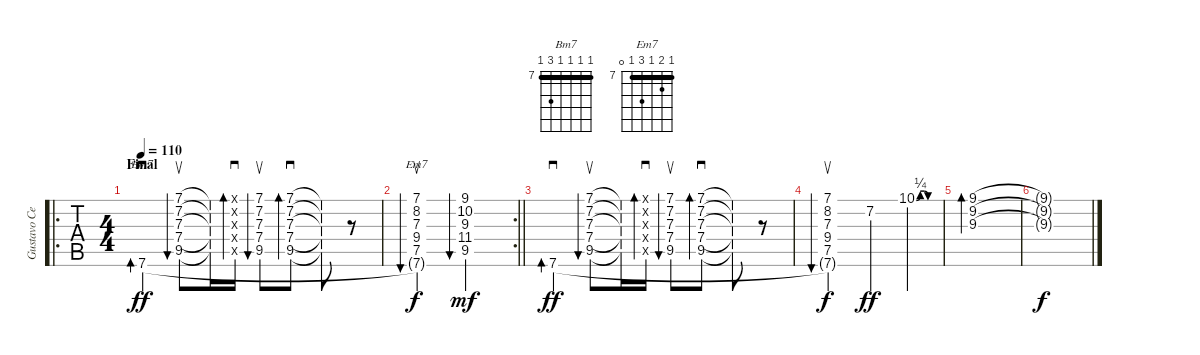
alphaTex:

\track ("Gustavo Cerati Guitarra" "Gustavo Ce") {instrument electricguitarjazz}
\staff {tabs}
\tuning (E4 B3 G3 D3 A2 E2) {hide}
\chord ("Bm7" 7 7 7 7 9 7) {firstfret 7 barre 7}
\chord ("Em7" 7 8 7 9 7 0) {firstfret 7 barre 7}
\ro
\ts (4 4)
\section ("" "Final")
\tempo 110
\clef g2
\ks c
7.6.4{sd bd 30 ch "Bm7" dy ff} (7.1 7.2 7.3 7.4 9.5).8{su bu 30} (7.1{t} 7.2{t} 7.3{t} 7.4{t} 9.5{t}).16 (7.1{x} 7.2{x} 7.3{x} 7.4{x} 9.5{x}).16{sd bd 30} (7.1 7.2 7.3 7.4 9.5).8{su bu 30} (7.1 7.2 7.3 7.4 9.5).8{sd bd 30} (7.1{t} 7.2{t} 7.3{t} 7.4{t} 9.5{t}).8 r.8 |
\rc 2
\barLineRight lightlight
(7.1 8.2 7.3 9.4 7.5 7.6{t}).2{su bu 30 ch "Em7" dy f} (9.1 10.2 9.3 11.4 9.5).2{bu 120 dy mf} |
7.6.4{sd bd 30 dy ff} (7.1 7.2 7.3 7.4 9.5).8{su bu 30} (7.1{t} 7.2{t} 7.3{t} 7.4{t} 9.5{t}).16 (7.1{x} 7.2{x} 7.3{x} 7.4{x} 9.5{x}).16{sd bd 30} (7.1 7.2 7.3 7.4 9.5).8{su bu 30} (7.1 7.2 7.3 7.4 9.5).8{sd bd 30} (7.1{t} 7.2{t} 7.3{t} 7.4{t} 9.5{t}).8 r.8 |
(7.1 8.2 7.3 9.4 7.5 7.6{t}).2{su bu 30 dy f} 7.2.4{dy ff} 10.1{be (custom 0 0 10 1 20 1 30 0 60 0)}.4 |
(9.1 9.2 9.3).1{bd 480} |
(9.1{t} 9.2{t} 9.3{t}).1{dy f}
